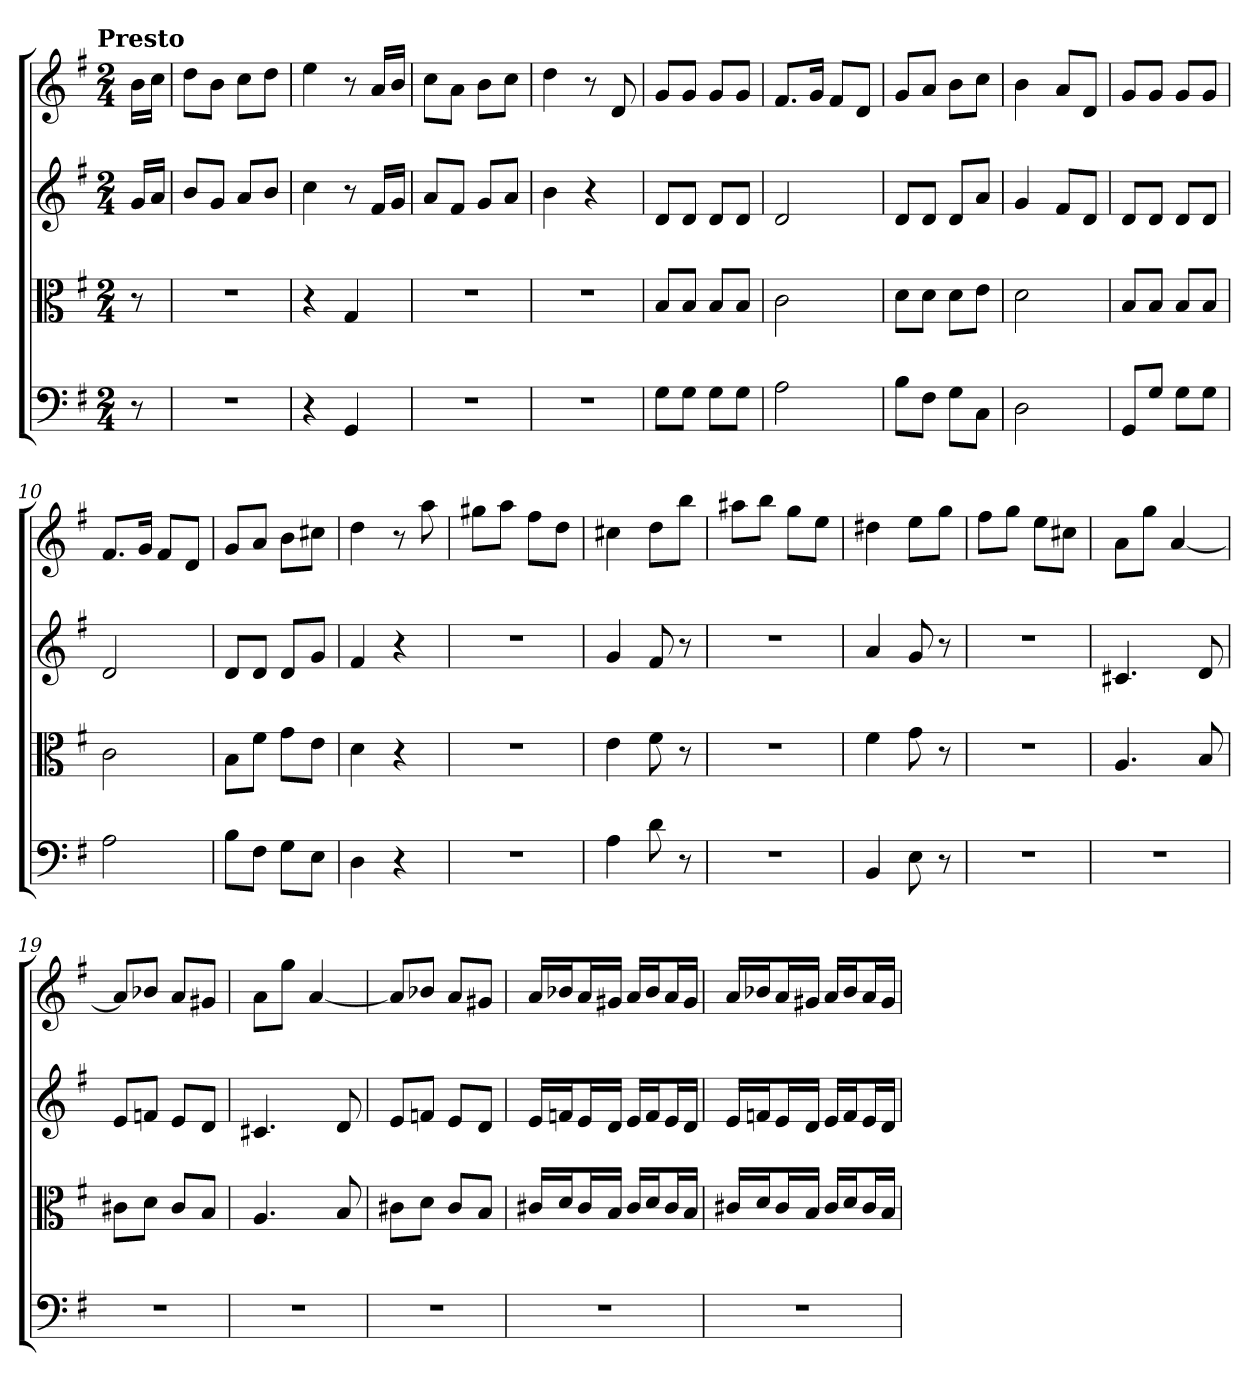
**kern	**kern	**kern	**kern
*part4	*part3	*part2	*part1
*staff4	*staff3	*staff2	*staff1
*clefF4	*clefC3	*	*
*k[f#]	*k[f#]	*k[f#]	*k[f#]
*G:	*G:	*G:	*G:
!!LO:TX:omd:t=Presto
*M2/4	*M2/4	*M2/4	*M2/4
*MM144	*MM144	*MM144	*MM144
=	=	=	=
8r	8r	16gLL	16bLL
.	.	16aJJ	16ccJJ
=1	=1	=1	=1
2r	2r	8bL	8ddL
.	.	8gJ	8bJ
.	.	8aL	8ccL
.	.	8bJ	8ddJ
=2	=2	=2	=2
4r	4r	4cc	4ee
4GG	4G	8r	8r
.	.	16f#LL	16aLL
.	.	16gJJ	16bJJ
=3	=3	=3	=3
2r	2r	8aL	8ccL
.	.	8f#J	8aJ
.	.	8gL	8bL
.	.	8aJ	8ccJ
=4	=4	=4	=4
2r	2r	4b	4dd
.	.	4r	8r
.	.	.	8d
=5	=5	=5	=5
8G\L	8B/L	8dL	8gL
8G\J	8B/J	8dJ	8gJ
8G\L	8B/L	8dL	8gL
8G\J	8B/J	8dJ	8gJ
=6	=6	=6	=6
2A	2c	2d	8.f#L
.	.	.	16gJk
.	.	.	8f#L
.	.	.	8dJ
=7	=7	=7	=7
8B\L	8d\L	8dL	8gL
8F#\J	8d\J	8dJ	8aJ
8G\L	8d\L	8dL	8bL
8C\J	8e\J	8aJ	8ccJ
=8	=8	=8	=8
2D	2d	4g	4b
.	.	8f#L	8aL
.	.	8dJ	8dJ
=9	=9	=9	=9
8GG/L	8B/L	8dL	8gL
8G/J	8B/J	8dJ	8gJ
8G\L	8B/L	8dL	8gL
8G\J	8B/J	8dJ	8gJ
=10	=10	=10	=10
2A	2c	2d	8.f#L
.	.	.	16gJk
.	.	.	8f#L
.	.	.	8dJ
=11	=11	=11	=11
8B\L	8B\L	8dL	8gL
8F#\J	8f#\J	8dJ	8aJ
8G\L	8g\L	8dL	8bL
8E\J	8e\J	8gJ	8cc#XJ
=12	=12	=12	=12
4D	4d	4f#	4dd
4r	4r	4r	8r
.	.	.	8aa
=13	=13	=13	=13
2r	2r	2r	8gg#XL
.	.	.	8aaJ
.	.	.	8ff#L
.	.	.	8ddJ
=14	=14	=14	=14
4A	4e	4g	4cc#X
8d	8f#	8f#	8ddL
8r	8r	8r	8bbJ
=15	=15	=15	=15
2r	2r	2r	8aa#XL
.	.	.	8bbJ
.	.	.	8ggL
.	.	.	8eeJ
=16	=16	=16	=16
4BB	4f#	4a	4dd#X
8E	8g	8g	8eeL
8r	8r	8r	8ggJ
=17	=17	=17	=17
2r	2r	2r	8ff#L
.	.	.	8ggJ
.	.	.	8eeL
.	.	.	8cc#XJ
=18	=18	=18	=18
2r	4.A	4.c#X	8aL
.	.	.	8ggJ
.	.	.	[4a
.	8B	8d	.
=19	=19	=19	=19
2r	8c#X\L	8eL	8aL]
.	8d\J	8fnJ	8b-XJ
.	8c#/L	8eL	8aL
.	8B/J	8dJ	8g#XJ
=20	=20	=20	=20
2r	4.A	4.c#X	8aL
.	.	.	8ggJ
.	.	.	[4a
.	8B	8d	.
=21	=21	=21	=21
2r	8c#X\L	8eL	8aL]
.	8d\J	8fnJ	8b-XJ
.	8c#/L	8eL	8aL
.	8B/J	8dJ	8g#XJ
=22	=22	=22	=22
2r	16c#X/LL	16eLL	16aLL
.	16d/J	16fnJ	16b-XJ
.	16c#/L	16eL	16aL
.	16B/JJ	16dJJ	16g#XJJ
.	16c#/LL	16eLL	16aLL
.	16d/J	16fJ	16b-J
.	16c#/L	16eL	16aL
.	16B/JJ	16dJJ	16g#JJ
=23	=23	=23	=23
2r	16c#X/LL	16eLL	16aLL
.	16d/J	16fnJ	16b-XJ
.	16c#/L	16eL	16aL
.	16B/JJ	16dJJ	16g#XJJ
.	16c#/LL	16eLL	16aLL
.	16d/J	16fJ	16b-J
.	16c#/L	16eL	16aL
.	16B/JJ	16dJJ	16g#JJ
=	=	=	=
*-	*-	*-	*-
